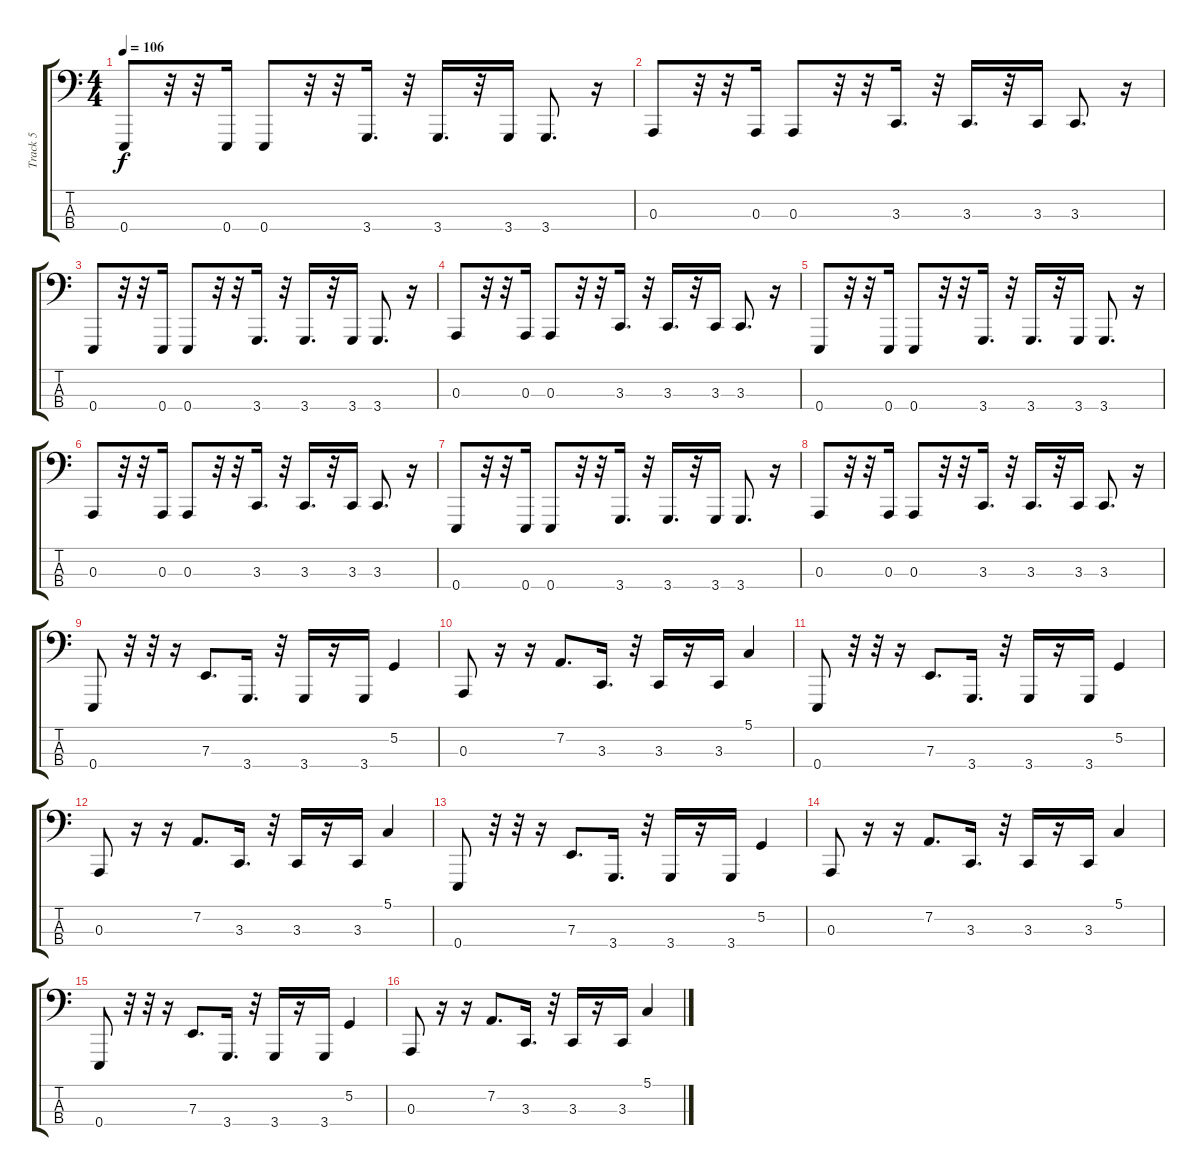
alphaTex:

\track ("Track 5" "Track 5") {instrument lead2sawtooth}
\staff {score tabs}
\tuning (G2 D2 A1 E1) {hide}
\ts (4 4)
\tempo 106
\clef f4
\ks c
0.4.8{dy f} r.32 r.32 0.4.16 0.4.8 r.32 r.32 3.4.16{d} r.32 3.4.16{d} r.32 3.4.16 3.4.8{d} r.16 |
0.3.8 r.32 r.32 0.3.16 0.3.8 r.32 r.32 3.3.16{d} r.32 3.3.16{d} r.32 3.3.16 3.3.8{d} r.16 |
0.4.8 r.32 r.32 0.4.16 0.4.8 r.32 r.32 3.4.16{d} r.32 3.4.16{d} r.32 3.4.16 3.4.8{d} r.16 |
0.3.8 r.32 r.32 0.3.16 0.3.8 r.32 r.32 3.3.16{d} r.32 3.3.16{d} r.32 3.3.16 3.3.8{d} r.16 |
0.4.8 r.32 r.32 0.4.16 0.4.8 r.32 r.32 3.4.16{d} r.32 3.4.16{d} r.32 3.4.16 3.4.8{d} r.16 |
0.3.8 r.32 r.32 0.3.16 0.3.8 r.32 r.32 3.3.16{d} r.32 3.3.16{d} r.32 3.3.16 3.3.8{d} r.16 |
0.4.8 r.32 r.32 0.4.16 0.4.8 r.32 r.32 3.4.16{d} r.32 3.4.16{d} r.32 3.4.16 3.4.8{d} r.16 |
0.3.8 r.32 r.32 0.3.16 0.3.8 r.32 r.32 3.3.16{d} r.32 3.3.16{d} r.32 3.3.16 3.3.8{d} r.16 |
0.4.8 r.32 r.32 r.16 7.3.8{d} 3.4.16{d} r.32 3.4.16 r.16 3.4.16 5.2.4 |
0.3.8 r.16 r.16 7.2.8{d} 3.3.16{d} r.32 3.3.16 r.16 3.3.16 5.1.4 |
0.4.8 r.32 r.32 r.16 7.3.8{d} 3.4.16{d} r.32 3.4.16 r.16 3.4.16 5.2.4 |
0.3.8 r.16 r.16 7.2.8{d} 3.3.16{d} r.32 3.3.16 r.16 3.3.16 5.1.4 |
0.4.8 r.32 r.32 r.16 7.3.8{d} 3.4.16{d} r.32 3.4.16 r.16 3.4.16 5.2.4 |
0.3.8 r.16 r.16 7.2.8{d} 3.3.16{d} r.32 3.3.16 r.16 3.3.16 5.1.4 |
0.4.8 r.32 r.32 r.16 7.3.8{d} 3.4.16{d} r.32 3.4.16 r.16 3.4.16 5.2.4 |
0.3.8 r.16 r.16 7.2.8{d} 3.3.16{d} r.32 3.3.16 r.16 3.3.16 5.1.4
